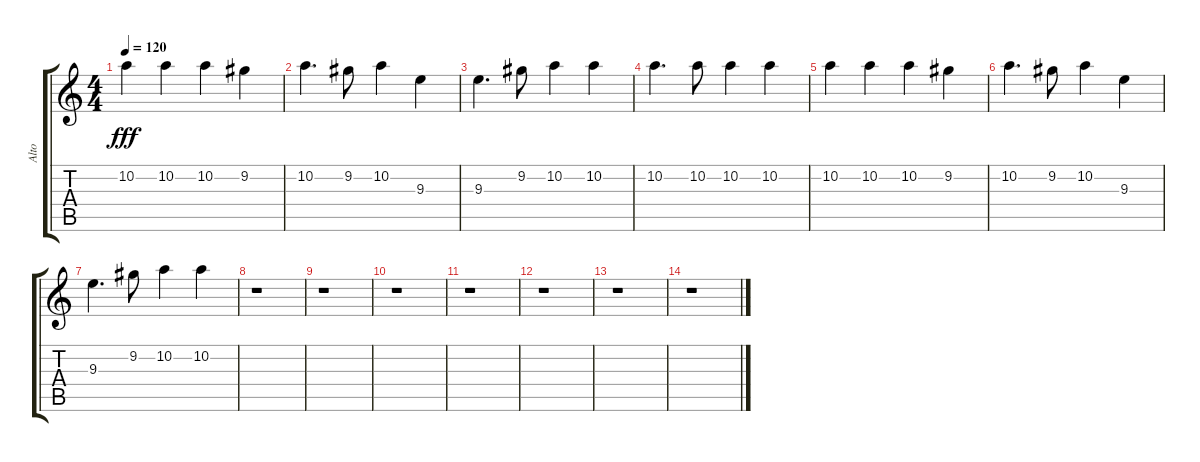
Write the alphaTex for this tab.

\track ("Alto" "Alto") {instrument acousticguitarsteel}
\staff {score tabs}
\tuning (E4 B3 G3 D3 A2 E2) {hide}
\ts (4 4)
\tempo 120
\clef g2
\ks c
10.2.4{dy fff} 10.2.4 10.2.4 9.2.4 |
10.2.4{d} 9.2.8 10.2.4 9.3.4 |
9.3.4{d} 9.2.8 10.2.4 10.2.4 |
10.2.4{d} 10.2.8 10.2.4 10.2.4 |
10.2.4 10.2.4 10.2.4 9.2.4 |
10.2.4{d} 9.2.8 10.2.4 9.3.4 |
9.3.4{d} 9.2.8 10.2.4 10.2.4 |
r.1 |
r.1 |
r.1 |
r.1 |
r.1 |
r.1 |
r.1
